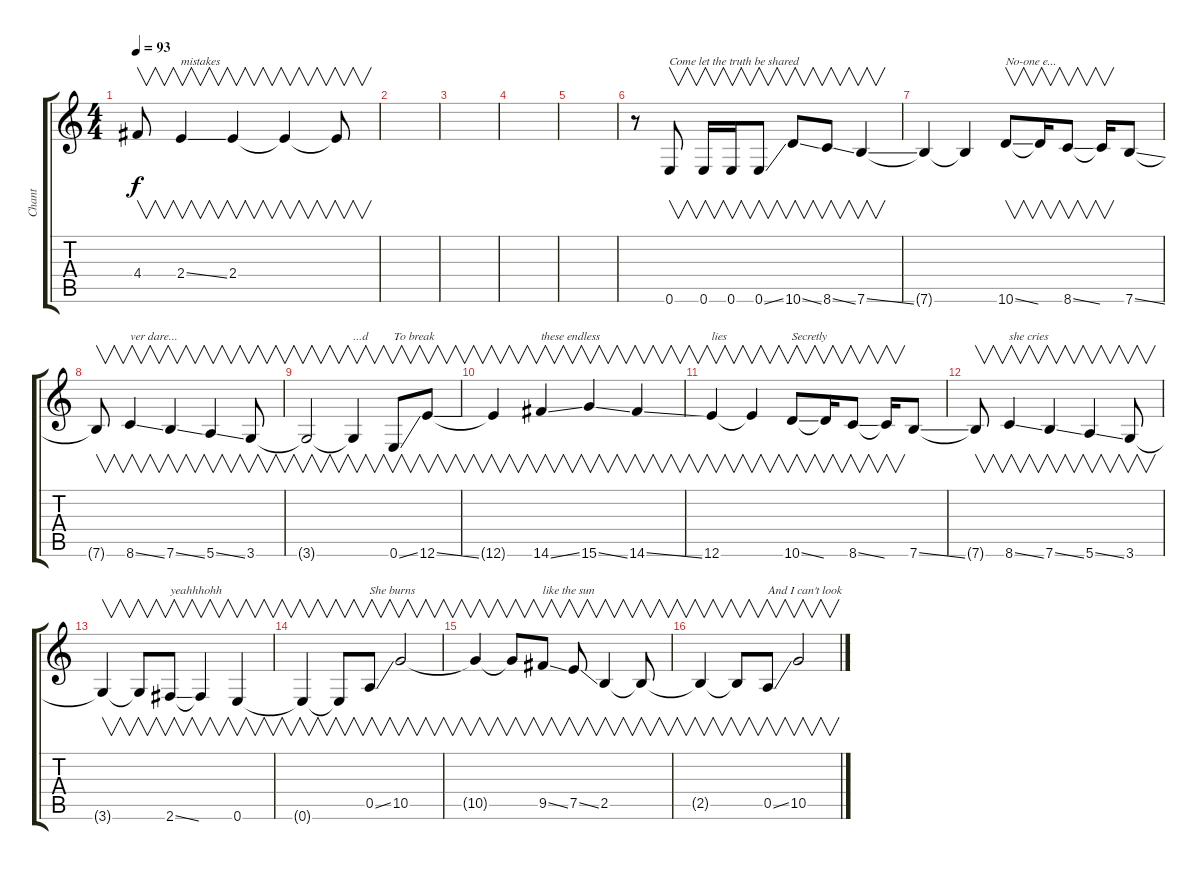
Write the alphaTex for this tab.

\track ("Chant" "Chant") {instrument electricguitarclean}
\staff {score tabs}
\tuning (E4 B3 G3 D3 A2 E2) {hide}
\ts (4 4)
\tempo 93
\clef g2
\ks c
4.4{t}.8{v dy f} 2.4{ss}.4{v txt "mistakes"} 2.4.4{v} 2.4{t}.4{v} 2.4{t}.8{v} |
|
|
|
|
r.8 0.6.8{v txt "Come let the truth be shared"} 0.6.16{v} 0.6.16{v} 0.6{ss}.8{v} 10.6{ss}.8{v} 8.6{ss}.8{v} 7.6{ss}.4{v} |
7.6{t}.4 7.6{t}.4 10.6{ss}.8{v txt "No-one e..."} 10.6{t}.16{v} 8.6{ss}.8{v} 8.6{t}.16{v} 7.6{ss}.8 |
7.6{t}.8{v} 8.6{ss}.4{v txt "ver dare..."} 7.6{ss}.4{v} 5.6{ss}.4{v} 3.6.8{v} |
3.6{t}.2{v} 3.6{t}.4{v txt "...d"} 0.6{ss}.8{v txt "To break"} 12.6{ss}.8{v} |
12.6{t}.4{v} 14.6{ss}.4{v txt "these endless"} 15.6{ss}.4{v} 14.6{ss}.4{v} |
12.6.4{v txt "lies"} 12.6{t}.4{v} 10.6{ss}.8{v txt "Secretly"} 10.6{t}.16{v} 8.6{ss}.8{v} 8.6{t}.16{v} 7.6{ss}.8 |
7.6{t}.8{v} 8.6{ss}.4{v txt "she cries"} 7.6{ss}.4{v} 5.6{ss}.4{v} 3.6.8{v} |
3.6{t}.4{v} 3.6{t}.8{v} 2.6{ss}.8{v txt "yeahhhohh"} 2.6{t}.4{v} 0.6.4{v} |
0.6{t}.4{v} 0.6{t}.8{v} 0.5{ss}.8{v txt "She burns"} 10.5.2{v} |
10.5{t}.4{v} 10.5{t}.8{v} 9.5{ss}.8{v txt "like the sun"} 7.5{ss}.8{v} 2.5.4{v} 2.5{t}.8{v} |
2.5{t}.4{v} 2.5{t}.8{v} 0.5{ss}.8{v txt "And I can't look"} 10.5.2{v}
